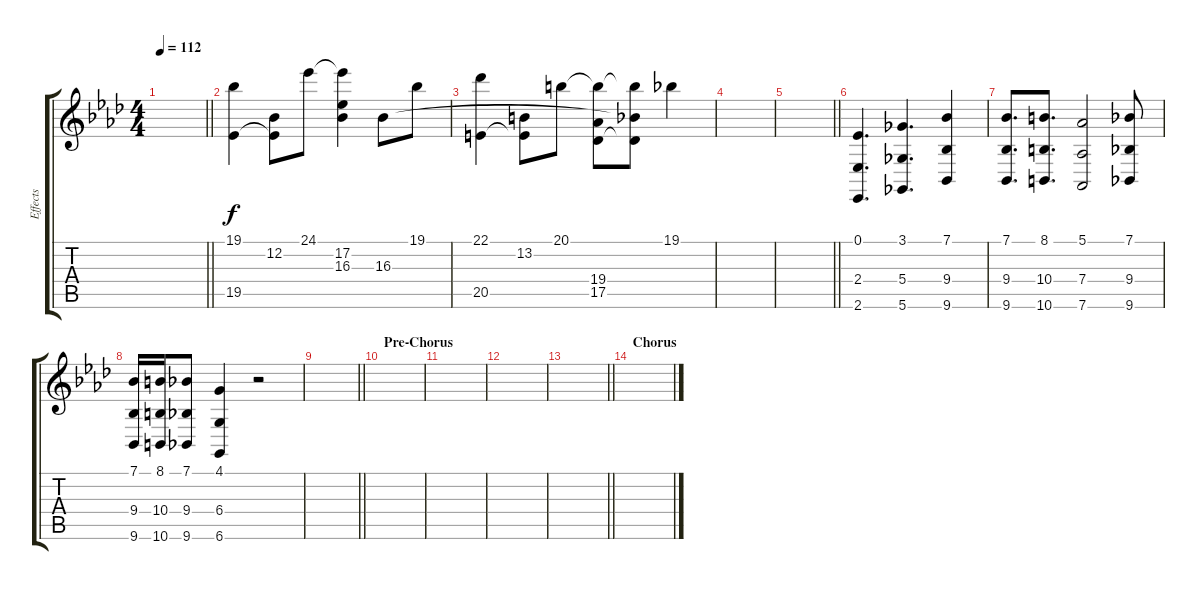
\track ("Effects" "Effects") {instrument stringensemble1}
\staff {score tabs}
\tuning (Eb4 Bb3 Gb3 Db3 Ab2 Db2) {hide}
\ts (4 4)
\tempo 112
\clef g2
\barLineRight lightlight
\ks ab
|
(19.1 19.5).4{instrument musicbox} (12.2 19.5{t}).8 24.1.8 (24.1{t} 17.2 16.3{t}).4 16.3.8 19.1.8 |
(22.1 20.5).4{instrument musicbox} (13.2 20.5{t}).8 20.1.8 (20.1{t} 19.4 17.5).8 (20.1{t} 16.3{t} 17.5{t}).8 19.1.4 |
|
\barLineRight lightlight
|
(0.1 2.4 2.6).4{d instrument synthstrings1} (3.1 5.4 5.6).4{d} (7.1 9.4 9.6).4 |
(7.1 9.4 9.6).8{d} (8.1 10.4 10.6).8{d} (5.1 7.4 7.6).2 (7.1 9.4 9.6).8 |
(7.1 9.4 9.6).16 (8.1 10.4 10.6).16 (7.1 9.4 9.6).8 (4.1 6.4 6.6).4 r.2 |
\barLineRight lightlight
|
\section ("" "Pre-Chorus")
|
|
|
\barLineRight lightlight
|
\section ("" "Chorus")
